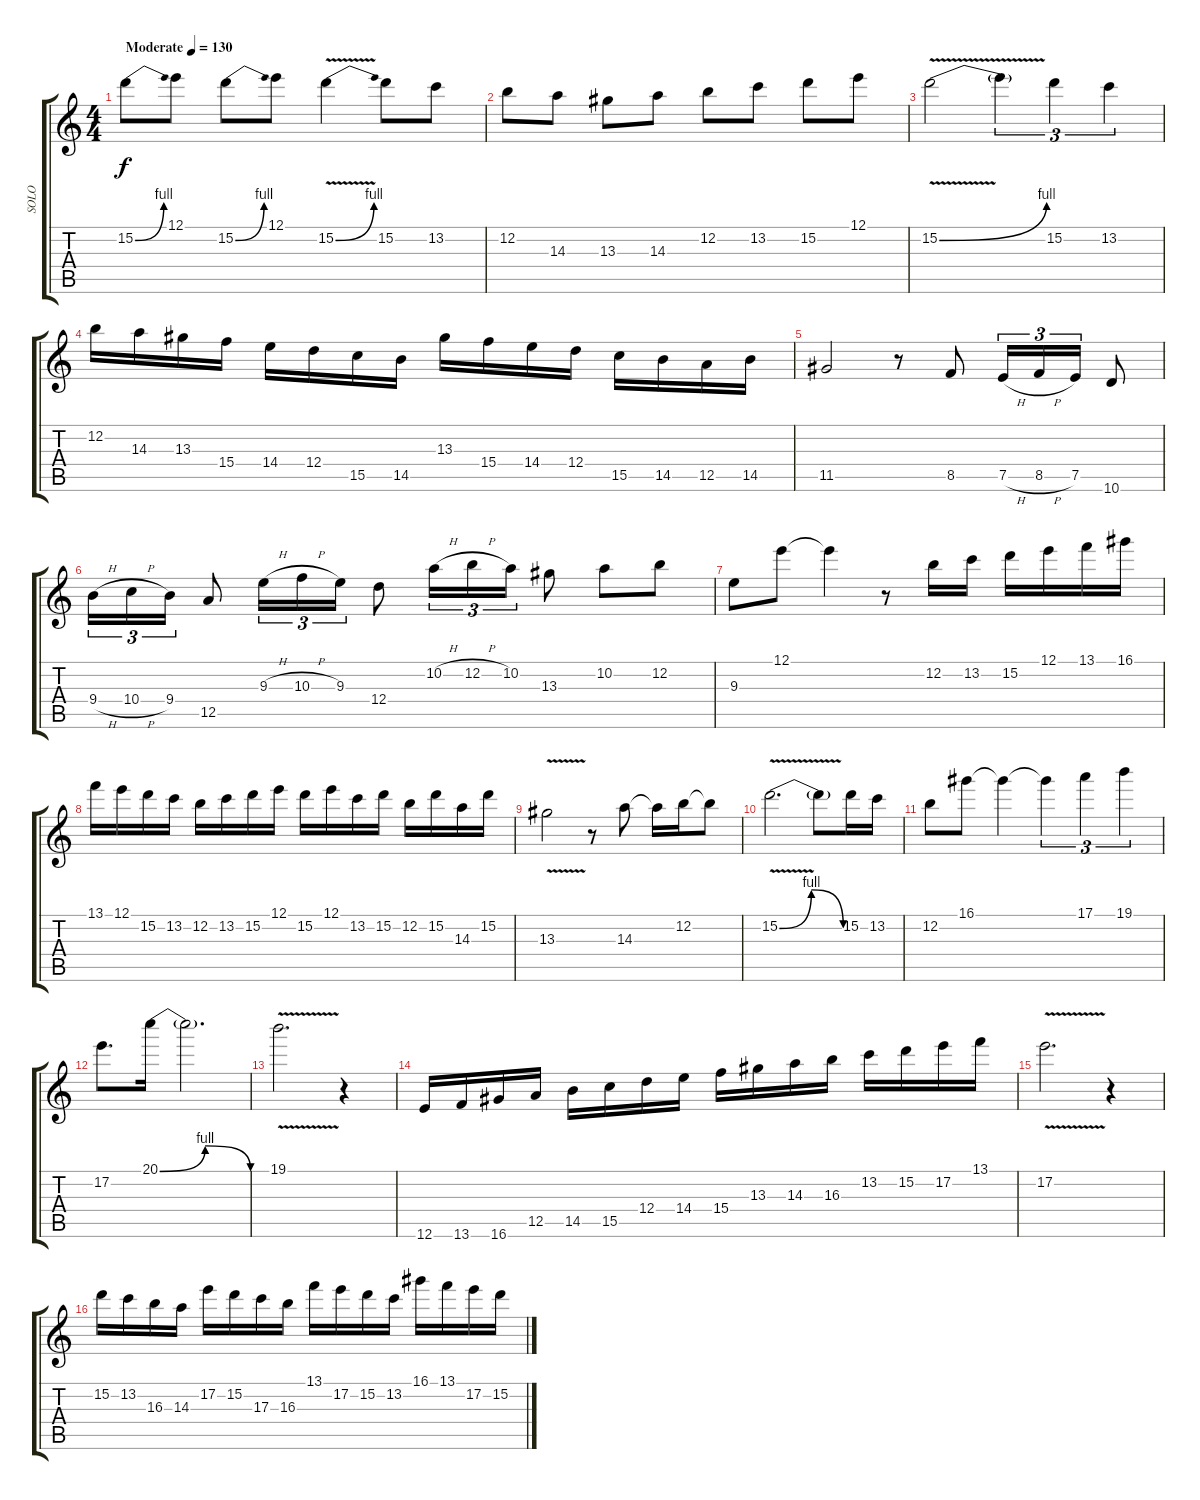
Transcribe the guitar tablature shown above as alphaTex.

\track ("SOLO" "SOLO") {instrument distortionguitar}
\staff {score tabs}
\tuning (E4 B3 G3 D3 A2 E2) {hide}
\ts (4 4)
\tempo (130 "Moderate")
\clef g2
\ks c
15.2{be (bend 0 0 60 4)}.8{dy f instrument distortionguitar} 12.1.8 15.2{be (bend 0 0 60 4)}.8 12.1.8 15.2{be (bend 0 0 60 4) v}.4 15.2.8 13.2.8 |
12.2.8 14.3.8 13.3.8 14.3.8 12.2.8 13.2.8 15.2.8 12.1.8 |
15.2{be (bend 0 0 60 4) v}.2 15.2{t}.4{tu (3 2)} 15.2.4{tu (3 2)} 13.2.4{tu (3 2)} |
12.2.16 14.3.16 13.3.16 15.4.16 14.4.16 12.4.16 15.5.16 14.5.16 13.3.16 15.4.16 14.4.16 12.4.16 15.5.16 14.5.16 12.5.16 14.5.16 |
11.5.2 r.8 8.5.8 7.5{h}.16{tu (3 2)} 8.5{h}.16{tu (3 2)} 7.5.16{tu (3 2)} 10.6.8 |
9.4{h}.16{tu (3 2)} 10.4{h}.16{tu (3 2)} 9.4.16{tu (3 2)} 12.5.8 9.3{h}.16{tu (3 2)} 10.3{h}.16{tu (3 2)} 9.3.16{tu (3 2)} 12.4.8 10.2{h}.16{tu (3 2)} 12.2{h}.16{tu (3 2)} 10.2.16{tu (3 2)} 13.3.8 10.2.8 12.2.8 |
9.3.8 12.1.8 12.1{t}.4 r.8 12.2.16 13.2.16 15.2.16 12.1.16 13.1.16 16.1.16 |
13.1.16 12.1.16 15.2.16 13.2.16 12.2.16 13.2.16 15.2.16 12.1.16 15.2.16 12.1.16 13.2.16 15.2.16 12.2.16 15.2.16 14.3.16 15.2.16 |
13.3{v}.2 r.8 14.3.8 14.3{t}.16 12.2.16 12.2{t}.8 |
15.2{be (bendrelease 0 0 15 4 45 4 60 0) v}.2{d} 15.2{t}.8 15.2.16 13.2.16 |
12.2.8 16.1.8 16.1{t}.4 16.1{t}.4{tu (3 2)} 17.1.4{tu (3 2)} 19.1.4{tu (3 2)} |
17.2.8{d} 20.1{be (bendrelease 0 0 15 4 30 4 60 0)}.16 20.1{t}.2{d} |
19.1{v}.2{d} r.4 |
12.6.16 13.6.16 16.6.16 12.5.16 14.5.16 15.5.16 12.4.16 14.4.16 15.4.16 13.3.16 14.3.16 16.3.16 13.2.16 15.2.16 17.2.16 13.1.16 |
17.2{v}.2{d} r.4 |
15.2.16 13.2.16 16.3.16 14.3.16 17.2.16 15.2.16 17.3.16 16.3.16 13.1.16 17.2.16 15.2.16 13.2.16 16.1.16 13.1.16 17.2.16 15.2.16
